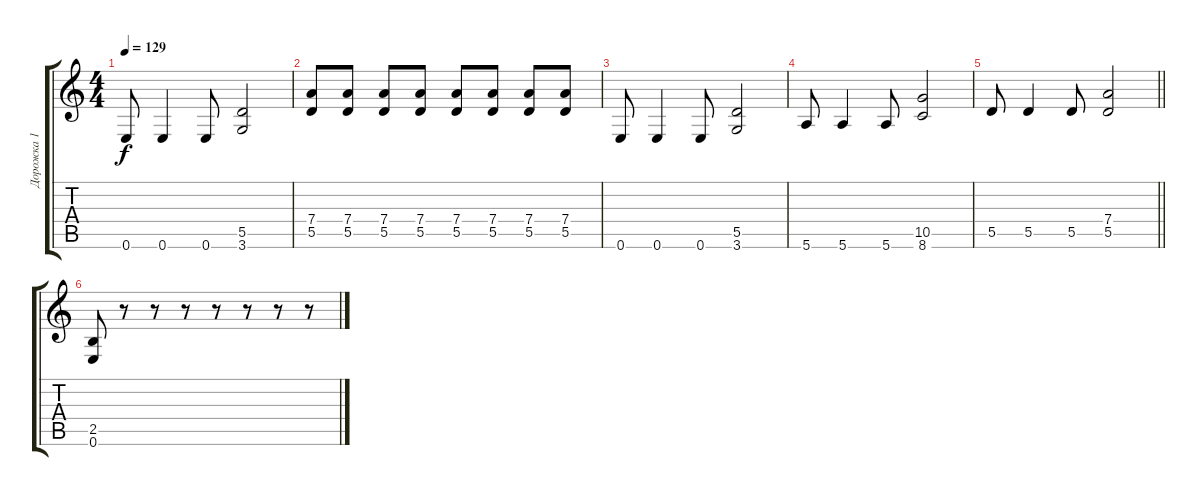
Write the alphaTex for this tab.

\track ("Дорожка 1" "Дорожка 1") {instrument distortionguitar}
\staff {score tabs}
\tuning (E4 B3 G3 D3 A2 E2) {hide}
\ts (4 4)
\tempo 129
\clef g2
\ks c
0.6.8{dy f} 0.6.4 0.6.8 (5.5 3.6).2 |
(7.4 5.5).8 (7.4 5.5).8 (7.4 5.5).8 (7.4 5.5).8 (7.4 5.5).8 (7.4 5.5).8 (7.4 5.5).8 (7.4 5.5).8 |
0.6.8 0.6.4 0.6.8 (5.5 3.6).2 |
5.6.8 5.6.4 5.6.8 (10.5 8.6).2 |
\barLineRight lightlight
5.5.8 5.5.4 5.5.8 (7.4 5.5).2 |
(2.5 0.6).8 r.8 r.8 r.8 r.8 r.8 r.8 r.8
